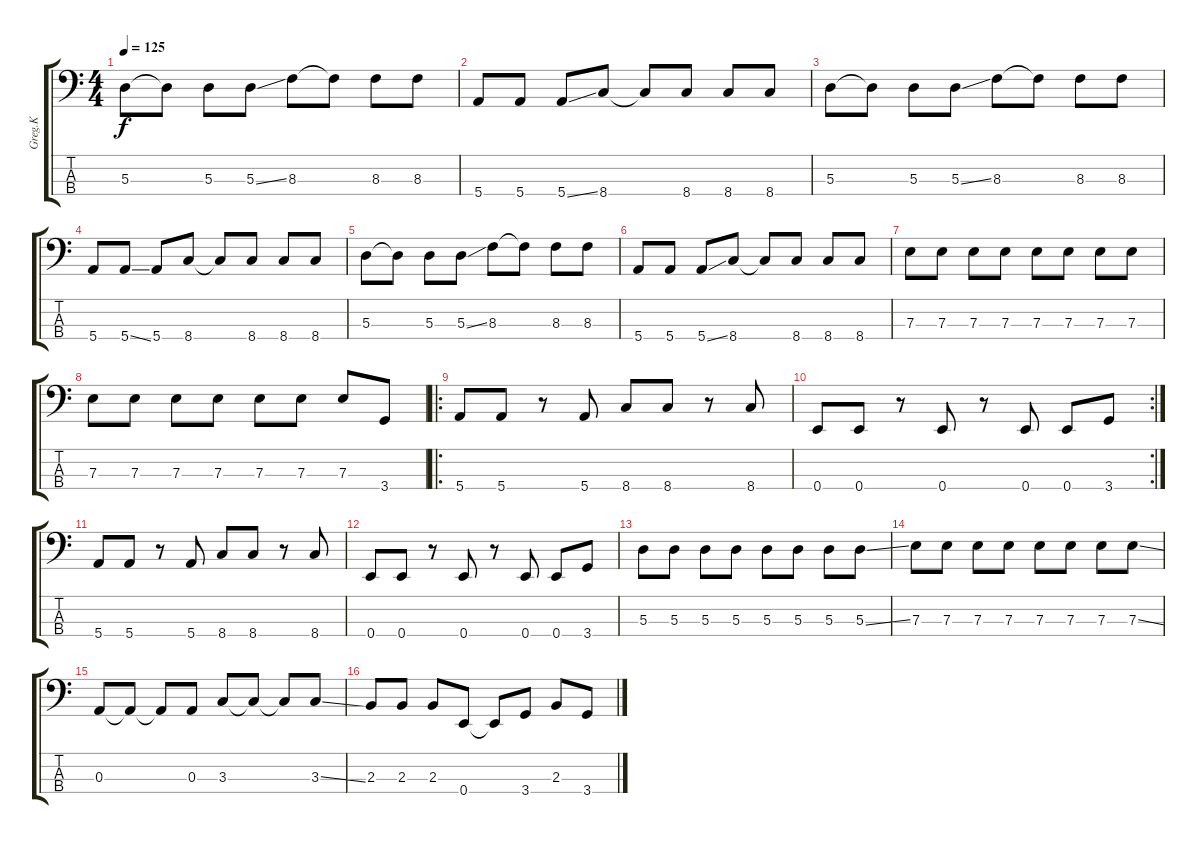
\track ("Greg.K" "Greg.K") {instrument electricbassfinger}
\staff {score tabs}
\tuning (G2 D2 A1 E1) {hide}
\ts (4 4)
\tempo 125
\clef f4
\ks c
5.3.8{dy f} 5.3{t}.8 5.3.8 5.3{ss}.8 8.3.8 8.3{t}.8 8.3.8 8.3.8 |
5.4.8 5.4.8 5.4{ss}.8 8.4.8 8.4{t}.8 8.4.8 8.4.8 8.4.8 |
5.3.8 5.3{t}.8 5.3.8 5.3{ss}.8 8.3.8 8.3{t}.8 8.3.8 8.3.8 |
5.4.8 5.4{ss}.8 5.4.8 8.4.8 8.4{t}.8 8.4.8 8.4.8 8.4.8 |
5.3.8 5.3{t}.8 5.3.8 5.3{ss}.8 8.3.8 8.3{t}.8 8.3.8 8.3.8 |
5.4.8 5.4.8 5.4{ss}.8 8.4.8 8.4{t}.8 8.4.8 8.4.8 8.4.8 |
7.3.8 7.3.8 7.3.8 7.3.8 7.3.8 7.3.8 7.3.8 7.3.8 |
7.3.8 7.3.8 7.3.8 7.3.8 7.3.8 7.3.8 7.3.8 3.4.8 |
\ro
5.4.8 5.4.8 r.8 5.4.8 8.4.8 8.4.8 r.8 8.4.8 |
\rc 2
0.4.8 0.4.8 r.8 0.4.8 r.8 0.4.8 0.4.8 3.4.8 |
5.4.8 5.4.8 r.8 5.4.8 8.4.8 8.4.8 r.8 8.4.8 |
0.4.8 0.4.8 r.8 0.4.8 r.8 0.4.8 0.4.8 3.4.8 |
5.3.8 5.3.8 5.3.8 5.3.8 5.3.8 5.3.8 5.3.8 5.3{ss}.8 |
7.3.8 7.3.8 7.3.8 7.3.8 7.3.8 7.3.8 7.3.8 7.3{ss}.8 |
0.3.8 0.3{t}.8 0.3{t}.8 0.3.8 3.3.8 3.3{t}.8 3.3{t}.8 3.3{ss}.8 |
2.3.8 2.3.8 2.3.8 0.4.8 0.4{t}.8 3.4.8 2.3.8 3.4.8
